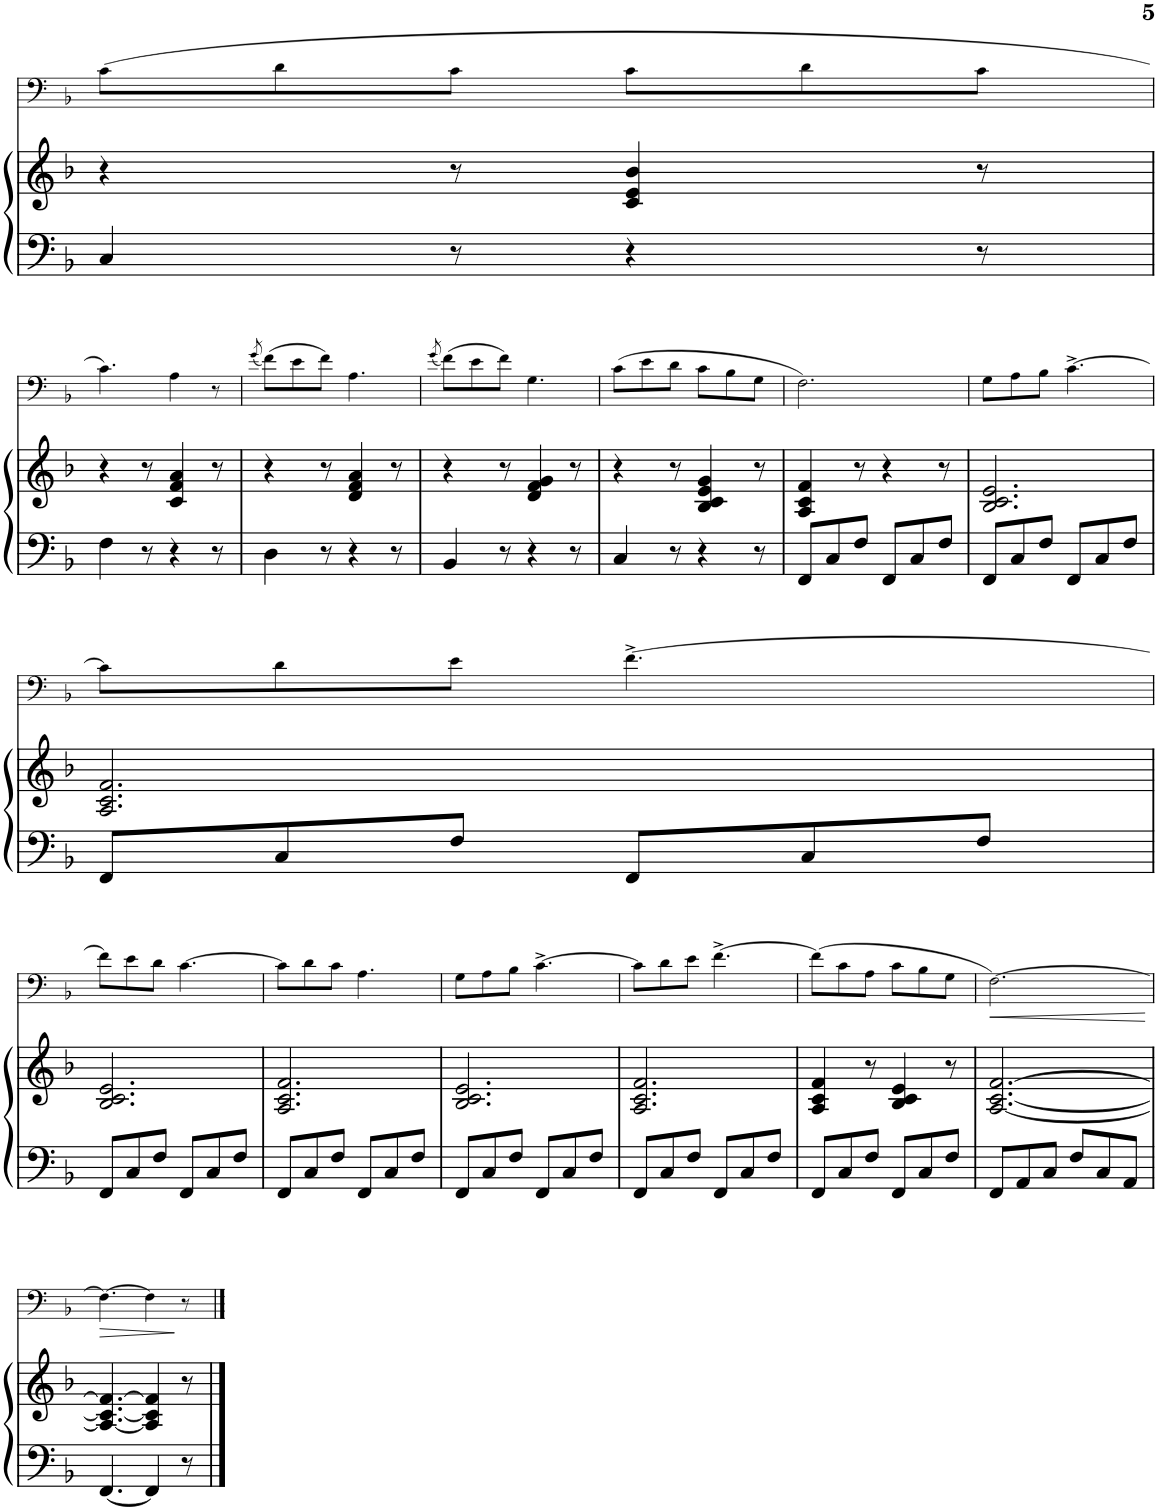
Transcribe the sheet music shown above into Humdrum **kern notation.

**kern	**kern	**kern	**dynam
*part2	*part2	*part1	*part1
*staff3	*staff2	*staff1	*staff1
*I"Piano	*	*I"Trombone	*
*I'Pno	*	*I'Trb	*
!!LO:PB:g=z
*clefF4	*clefG2	*clefF4	*
*k[b-]	*k[b-]	*k[b-]	*
*M6/8	*M6/8	*M6/8	*
=82	=82	=82	=82
4C/	4r	(8c\L	.
.	.	8d\	.
8r	8r	8c\J	.
4r	4c/ 4e/ 4b-/	8c\L	.
.	.	8d\	.
8r	8r	8c\J	.
!!LO:LB:g=z
=83	=83	=83	=83
4F\	4r	4.c\)	.
8r	8r	.	.
4r	4c/ 4f/ 4a/	4A\	.
8r	8r	8r	.
=84	=84	=84	=84
.	.	(8qg/	.
4D\	4r	(8f\L)	.
.	.	8e\	.
8r	8r	8f\J)	.
4r	4d/ 4f/ 4a/	4.A\	.
8r	8r	.	.
=85	=85	=85	=85
.	.	(8qg/	.
4BB-/	4r	(>8f\L)	.
.	.	8e\	.
8r	8r	8f\J)	.
4r	4d/ 4f/ 4g/	4.G\	.
8r	8r	.	.
=86	=86	=86	=86
4C/	4r	(8c\L	.
.	.	8e\	.
8r	8r	8d\J	.
4r	4B-/ 4c/ 4e/ 4g/	8c\L	.
.	.	8B-\	.
8r	8r	8G\J	.
=87	=87	=87	=87
8FF/L	4A/ 4c/ 4f/	2.F\)	.
8C/	.	.	.
8F/J	8r	.	.
8FF/L	4r	.	.
8C/	.	.	.
8F/J	8r	.	.
=88	=88	=88	=88
8FF/L	2.B-/ 2.c/ 2.e/	8G\L	.
8C/	.	8A\	.
8F/J	.	8B-\J	.
8FF/L	.	[4.c^\	.
8C/	.	.	.
8F/J	.	.	.
!!LO:LB:g=z
=89	=89	=89	=89
8FF/L	2.A/ 2.c/ 2.f/	8c\L]	.
8C/	.	8d\	.
8F/J	.	8e\J	.
8FF/L	.	[4.f^\	.
8C/	.	.	.
8F/J	.	.	.
!!LO:LB:g=z
=90	=90	=90	=90
8FF/L	2.B-/ 2.c/ 2.e/	8f\L]	.
8C/	.	8e\	.
8F/J	.	8d\J	.
8FF/L	.	[4.c\	.
8C/	.	.	.
8F/J	.	.	.
=91	=91	=91	=91
8FF/L	2.A/ 2.c/ 2.f/	8c\L]	.
8C/	.	8d\	.
8F/J	.	8c\J	.
8FF/L	.	4.A\	.
8C/	.	.	.
8F/J	.	.	.
=92	=92	=92	=92
8FF/L	2.B-/ 2.c/ 2.e/	8G\L	.
8C/	.	8A\	.
8F/J	.	8B-\J	.
8FF/L	.	[4.c^\	.
8C/	.	.	.
8F/J	.	.	.
=93	=93	=93	=93
8FF/L	2.A/ 2.c/ 2.f/	8c\L]	.
8C/	.	8d\	.
8F/J	.	8e\J	.
8FF/L	.	[4.f^\	.
8C/	.	.	.
8F/J	.	.	.
=94	=94	=94	=94
8FF/L	4A/ 4c/ 4f/	(8f\L]	.
8C/	.	8c\	.
8F/J	8r	8A\J	.
8FF/L	4B-/ 4c/ 4e/	8c\L	.
8C/	.	8B-\	.
8F/J	8r	8G\J	.
=95	=95	=95	=95
!	!	!	!LO:HP:b
8FF/L	[2.A/ [2.c/ [2.f/	[2.F\)	<
8AA/	.	.	.
8C/J	.	.	.
8F/L	.	.	.
8C/	.	.	.
8AA/J	.	.	.
.	.	.	[
!!LO:LB:g=z
=96	=96	=96	=96
!	!	!	!LO:HP:b
[4.FF/	4.A/_ 4.c/_ 4.f/_	4.F\_	>
4FF/]	4A/] 4c/] 4f/]	4F\]	.
8r	8r	8r	]
==	==	==	==
*-	*-	*-	*-
